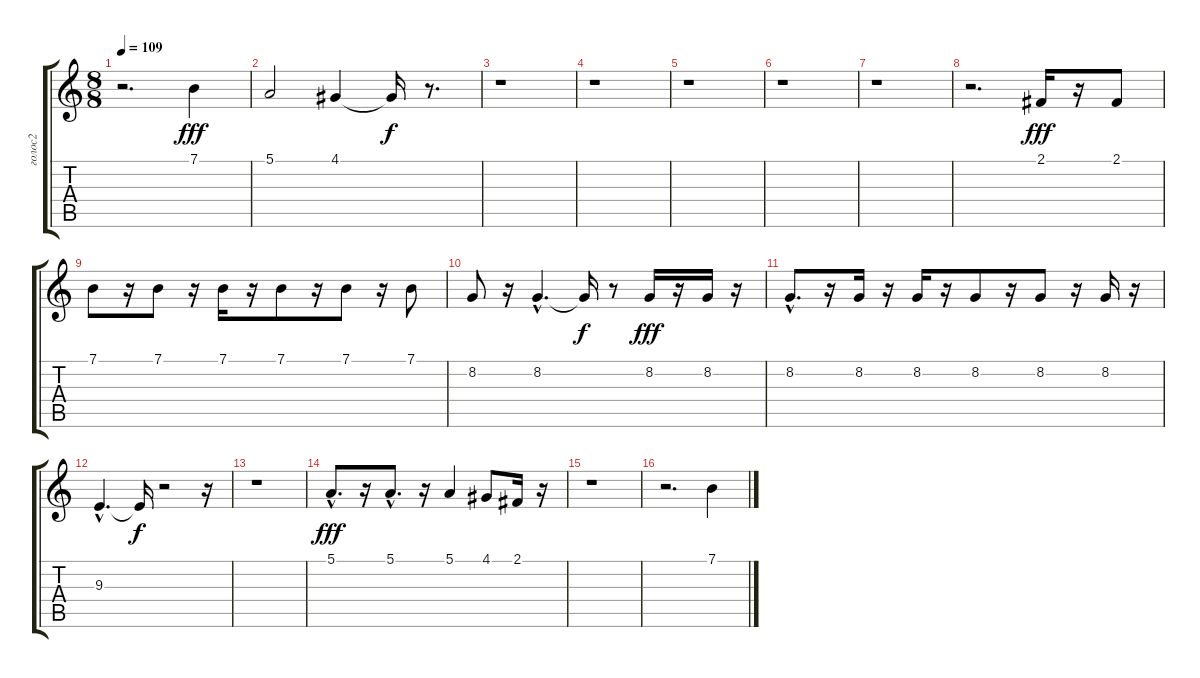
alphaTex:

\track ("голос2" "голос2") {instrument brightacousticpiano}
\staff {score tabs}
\tuning (E4 B3 G3 D3 A2 E2) {hide}
\ts (8 8)
\tempo 109
\clef g2
\ks c
r.2{d dy fff} 7.1.4 |
5.1.2 4.1.4 4.1{t}.16{dy f} r.8{d} |
r.1 |
r.1 |
r.1 |
r.1 |
r.1 |
r.2{d} 2.1.16{dy fff} r.16 2.1.8 |
7.1.8 r.16 7.1.8 r.16 7.1.16 r.16 7.1.8 r.16 7.1.8 r.16 7.1.8 |
8.2.8 r.16 8.2{hac}.4{d} 8.2{t}.16{dy f} r.8 8.2.16{dy fff} r.16 8.2.16 r.16 |
8.2{hac}.8{d} r.16 8.2.16 r.16 8.2.16 r.16 8.2.8 r.16 8.2.8 r.16 8.2.16 r.16 |
9.3{hac}.4{d} 9.3{t}.16{dy f} r.2 r.16 |
r.1 |
5.1{hac}.8{d dy fff} r.16 5.1{hac}.8{d} r.16 5.1.4 4.1.8 2.1.16 r.16 |
r.1 |
r.2{d} 7.1.4
